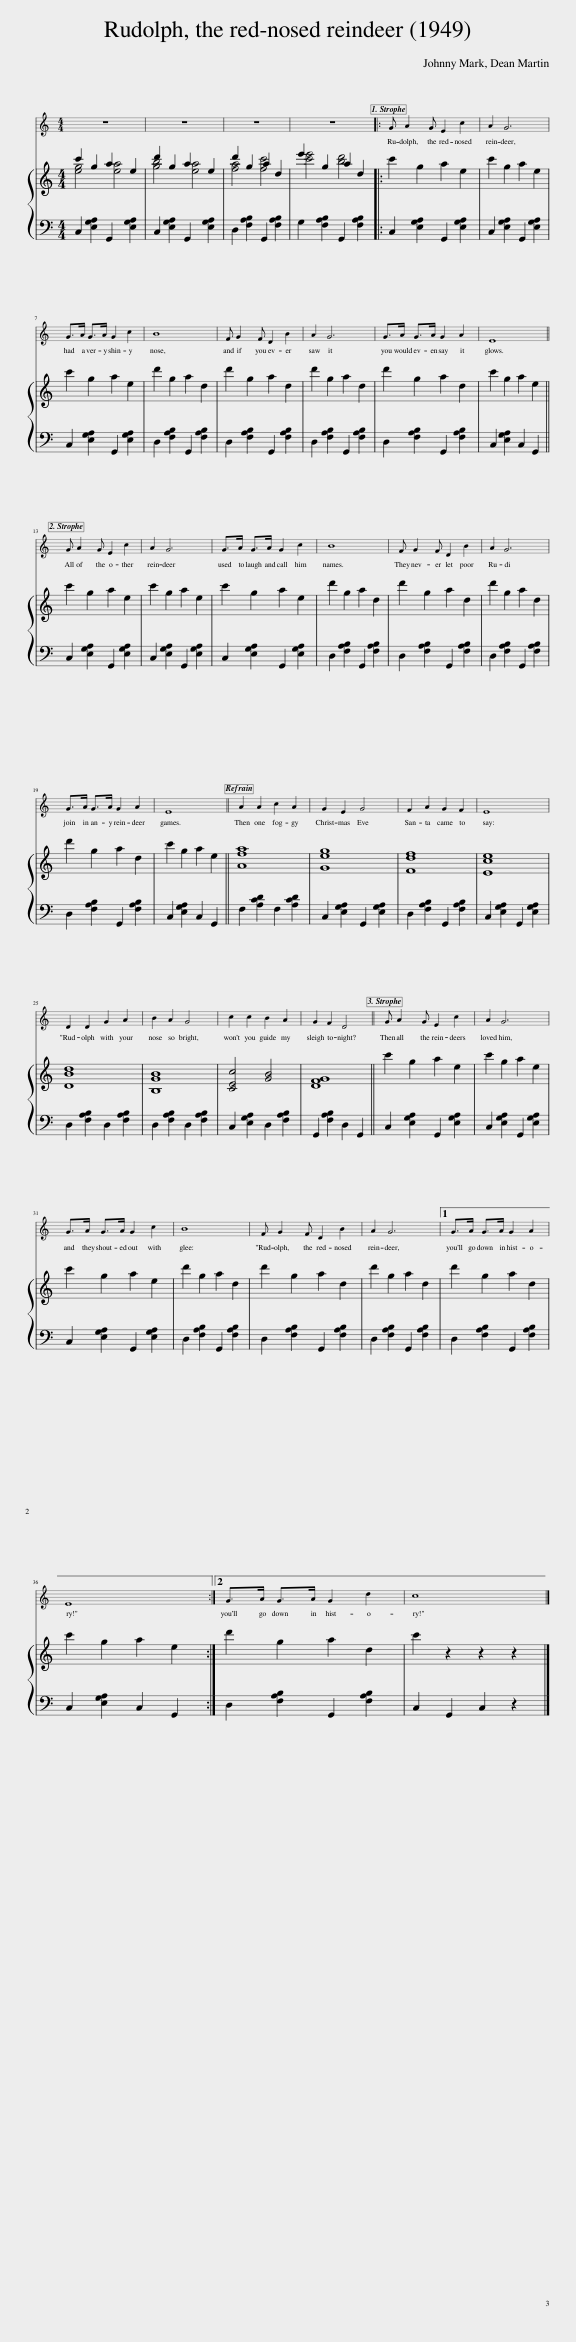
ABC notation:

X:1
%%score 1 { ( 2 3 ) | 4 }
L:1/8
Q:1/2=70
M:4/4
I:linebreak $
K:C
V:1 treble
V:2 treble
V:3 treble
V:4 bass
V:1
 z8 | z8 | z8 | z8 |: G A2 G E2 c2 | %5
 A2 G6 |$ G>A G>A G2 c2 | B8 | F G2 F D2 B2 | A2 G6 | %10
 G>A G>A G2 A2 | E8 ||$ G A2 G E2 c2 | A2 G6 | G>A G>A G2 c2 | %15
 B8 | F G2 F D2 B2 | A2 G6 |$ G>A G>A G2 A2 | E8 || %20
 A2 A2 c2 A2 | G2 E2 G4 | F2 A2 G2 F2 | E8 |$ D2 D2 G2 A2 | %25
 B2 A2 G4 | c2 c2 B2 A2 | G2 F2 D4 || G A2 G E2 c2 | A2 G6 |$ %30
 G>A G>A G2 c2 | B8 | F G2 F D2 B2 | A2 G6 |1 G>A G>A G2 A2 |$ %35
 E8 :|2 G>A G>A G2 d2 | c8 |] %38
V:2
 c'2 g2 a2 e2 | d'2 g2 a2 e2 | d'2 g2 a2 d2 | e'2 g2 a2 d2 |: c'2 g2 a2 e2 | %5
 c'2 g2 a2 e2 |$ c'2 g2 a2 e2 | d'2 g2 a2 d2 | d'2 g2 a2 d2 | d'2 g2 a2 d2 | %10
 d'2 g2 a2 d2 | c'2 g2 a2 e2 ||$ c'2 g2 a2 e2 | c'2 g2 a2 e2 | c'2 g2 a2 e2 | %15
 d'2 g2 a2 d2 | d'2 g2 a2 d2 | d'2 g2 a2 d2 |$ d'2 g2 a2 d2 | c'2 g2 a2 e2 || %20
 [Afa]8 | [Geg]8 | [Fdf]8 | [Ece]8 |$ [DBd]8 | %25
 [B,GB]8 | [CEc]4 [GB]4 | [DFG]8 || c'2 g2 a2 e2 | c'2 g2 a2 e2 |$ %30
 c'2 g2 a2 e2 | d'2 g2 a2 d2 | d'2 g2 a2 d2 | d'2 g2 a2 d2 |1 d'2 g2 a2 d2 |$ %35
 c'2 g2 a2 e2 :|2 d'2 g2 a2 d2 | c'2 z2 z2 z2 |] %38
V:3
 [eg]4 [ea]4 | [gb]4 [ea]4 | [fa]4 [fc']4 | [c'e']4 [bd']4 |: x8 | %5
 x8 |$ x8 | x8 | x8 | x8 | %10
 x8 | x8 ||$ x8 | x8 | x8 | %15
 x8 | x8 | x8 |$ x8 | x8 || %20
 x8 | x8 | x8 | x8 |$ x8 | %25
 x8 | x8 | x8 || x8 | x8 |$ %30
 x8 | x8 | x8 | x8 |1 x8 |$ %35
 x8 :|2 x8 | x8 |] %38
V:4
 C,2 [E,G,A,]2 G,,2 [E,G,A,]2 | C,2 [E,G,A,]2 G,,2 [E,G,A,]2 | D,2 [F,A,B,]2 G,,2 [F,A,B,]2 | G,2 [F,A,B,]2 G,,2 [F,A,B,]2 |: C,2 [E,G,A,]2 G,,2 [E,G,A,]2 | %5
 C,2 [E,G,A,]2 G,,2 [E,G,A,]2 |$ C,2 [E,G,A,]2 G,,2 [E,G,A,]2 | D,2 [F,A,B,]2 G,,2 [F,A,B,]2 | D,2 [F,A,B,]2 G,,2 [F,A,B,]2 | D,2 [F,A,B,]2 G,,2 [F,A,B,]2 | %10
 D,2 [F,A,B,]2 G,,2 [F,A,B,]2 | C,2 [E,G,A,]2 C,2 G,,2 ||$ C,2 [E,G,A,]2 G,,2 [E,G,A,]2 | C,2 [E,G,A,]2 G,,2 [E,G,A,]2 | C,2 [E,G,A,]2 G,,2 [E,G,A,]2 | %15
 D,2 [F,A,B,]2 G,,2 [F,A,B,]2 | D,2 [F,A,B,]2 G,,2 [F,A,B,]2 | D,2 [F,A,B,]2 G,,2 [F,A,B,]2 |$ D,2 [F,A,B,]2 G,,2 [F,A,B,]2 | C,2 [E,G,A,]2 C,2 G,,2 || %20
 F,2 [A,CD]2 F,2 [A,CD]2 | C,2 [E,G,A,]2 G,,2 [E,G,A,]2 | D,2 [F,A,B,]2 G,,2 [F,A,B,]2 | C,2 [E,G,A,]2 G,,2 [E,G,A,]2 |$ D,2 [F,A,B,]2 D,2 [F,A,B,]2 | %25
 D,2 [F,A,B,]2 D,2 [F,A,B,]2 | C,2 [E,G,A,]2 D,2 [F,A,B,]2 | G,,2 [F,A,B,]2 D,2 G,,2 || C,2 [E,G,A,]2 G,,2 [E,G,A,]2 | C,2 [E,G,A,]2 G,,2 [E,G,A,]2 |$ %30
 C,2 [E,G,A,]2 G,,2 [E,G,A,]2 | D,2 [F,A,B,]2 G,,2 [F,A,B,]2 | D,2 [F,A,B,]2 G,,2 [F,A,B,]2 | D,2 [F,A,B,]2 G,,2 [F,A,B,]2 |1 D,2 [F,A,B,]2 G,,2 [F,A,B,]2 |$ %35
 C,2 [E,G,A,]2 C,2 G,,2 :|2 D,2 [F,A,B,]2 G,,2 [F,A,B,]2 | C,2 G,,2 C,2 z2 |] %38
